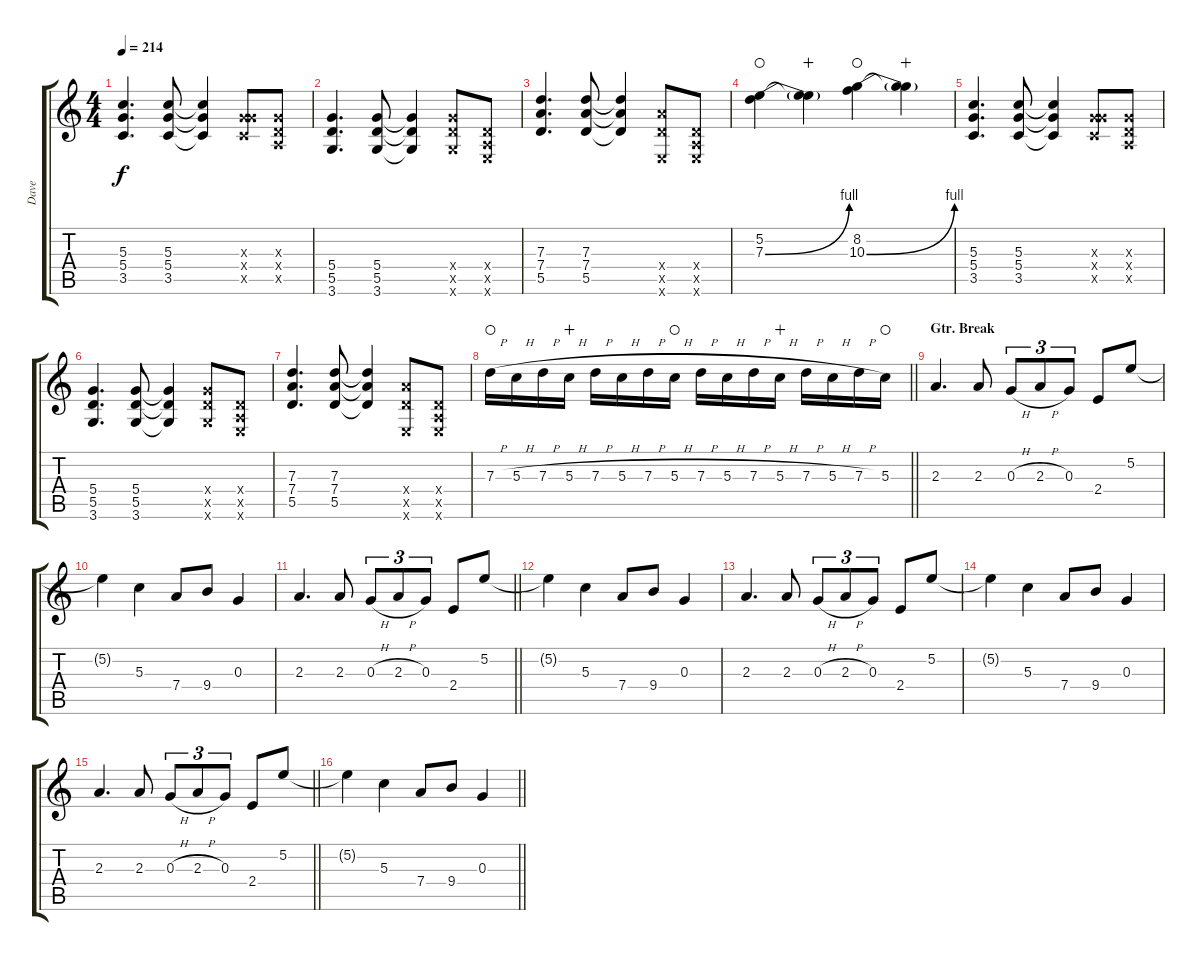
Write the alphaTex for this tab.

\track ("Dave" "Dave") {instrument distortionguitar}
\staff {score tabs}
\tuning (E4 B3 G3 D3 A2 E2) {hide}
\ts (4 4)
\tempo 214
\clef g2
\ks c
(5.3 5.4 3.5).4{d dy f} (5.3 5.4 3.5).8 (5.3{t} 5.4{t} 3.5{t}).4 (0.3{x} 5.4{x} 3.5{x}).8 (0.3{x} 0.4{x} 0.5{x}).8 |
(5.4 5.5 3.6).4{d} (5.4 5.5 3.6).8 (5.4{t} 5.5{t} 3.6{t}).4 (5.4{x} 5.5{x} 3.6{x}).8 (0.4{x} 0.5{x} 0.6{x}).8 |
(7.3 7.4 5.5).4{d} (7.3 7.4 5.5).8 (7.3{t} 7.4{t} 5.5{t}).4 (7.4{x} 5.5{x} 0.6{x}).8 (0.4{x} 0.5{x} 0.6{x}).8 |
(5.2 7.3{be (bend 0 0 60 4)}).4{waho} (5.2{t} 7.3{t}).4{wahc} (8.2 10.3{be (bend 0 0 60 4)}).4{waho} (8.2{t} 10.3{t}).4{wahc} |
(5.3 5.4 3.5).4{d} (5.3 5.4 3.5).8 (5.3{t} 5.4{t} 3.5{t}).4 (0.3{x} 5.4{x} 3.5{x}).8 (0.3{x} 0.4{x} 0.5{x}).8 |
(5.4 5.5 3.6).4{d} (5.4 5.5 3.6).8 (5.4{t} 5.5{t} 3.6{t}).4 (5.4{x} 5.5{x} 3.6{x}).8 (0.4{x} 0.5{x} 0.6{x}).8 |
(7.3 7.4 5.5).4{d} (7.3 7.4 5.5).8 (7.3{t} 7.4{t} 5.5{t}).4 (7.4{x} 5.5{x} 0.6{x}).8 (0.4{x} 0.5{x} 0.6{x}).8 |
\barLineRight lightlight
7.3{h}.16{waho} 5.3{h}.16 7.3{h}.16 5.3{h}.16{wahc} 7.3{h}.16 5.3{h}.16 7.3{h}.16 5.3{h}.16{waho} 7.3{h}.16 5.3{h}.16 7.3{h}.16 5.3{h}.16{wahc} 7.3{h}.16 5.3{h}.16 7.3{h}.16 5.3.16{waho} |
\section ("" "Gtr. Break")
2.3.4{d} 2.3.8 0.3{h}.8{tu (3 2)} 2.3{h}.8{tu (3 2)} 0.3.8{tu (3 2)} 2.4.8 5.2.8 |
5.2{t}.4 5.3.4 7.4.8 9.4.8 0.3.4 |
\barLineRight lightlight
2.3.4{d} 2.3.8 0.3{h}.8{tu (3 2)} 2.3{h}.8{tu (3 2)} 0.3.8{tu (3 2)} 2.4.8 5.2.8 |
5.2{t}.4 5.3.4 7.4.8 9.4.8 0.3.4 |
2.3.4{d} 2.3.8 0.3{h}.8{tu (3 2)} 2.3{h}.8{tu (3 2)} 0.3.8{tu (3 2)} 2.4.8 5.2.8 |
5.2{t}.4 5.3.4 7.4.8 9.4.8 0.3.4 |
\barLineRight lightlight
2.3.4{d} 2.3.8 0.3{h}.8{tu (3 2)} 2.3{h}.8{tu (3 2)} 0.3.8{tu (3 2)} 2.4.8 5.2.8 |
\barLineRight lightlight
5.2{t}.4 5.3.4 7.4.8 9.4.8 0.3.4
